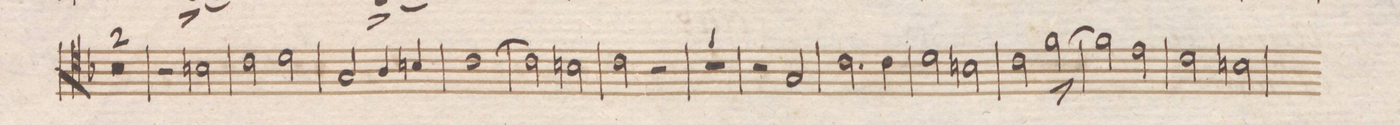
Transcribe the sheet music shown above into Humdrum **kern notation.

**kern	**dynam
*I"Trombone di Tenore	*
*clefC4	*
*k[b-]	*
*met(c|)	*
*M2/2	*
0r	.
=80	=80
=81	=81
2r	.
2Bn\	.
=82	=82
2c\	.
2d\	.
=83	=83
2G/	.
4A/	.
4Bn/	.
=84	=84
[1c	.
=85	=85
2c\]	.
2Bn\	.
=86	=86
2c\	.
2r	.
=87	=87
1r	.
=88	=88
2r	.
2G/	.
=89	=89
2.c\	.
4c\	.
=90	=90
2d\	.
2Bn\	.
=91	=91
2c\	.
[2f^<\	.
=92	=92
2f\]	.
2e\	.
=93	=93
2d\	.
2Bn\	.
=94	=94
*-	*-
